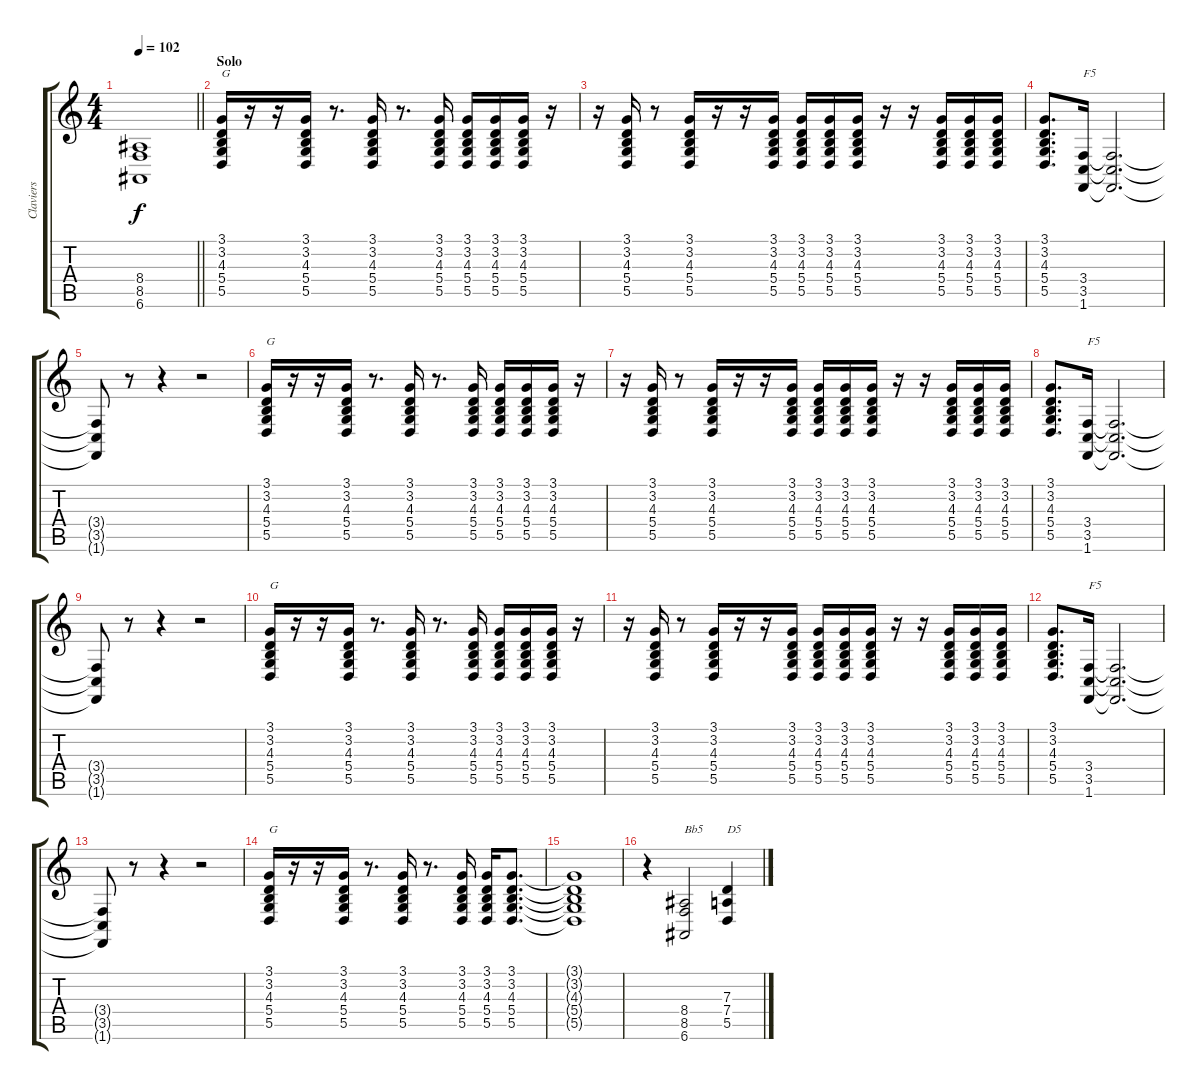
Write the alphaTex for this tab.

\track ("Claviers" "Claviers") {instrument electricgrandpiano}
\staff {score tabs}
\tuning (E4 B3 G3 D3 A2 E2) {hide}
\ts (4 4)
\tempo 102
\clef g2
\barLineRight lightlight
\ks c
(8.4{t} 8.5{t} 6.6{t}).1{dy f} |
\section ("" "Solo")
(3.1 3.2 4.3 5.4 5.5).16{txt "G"} r.16 r.16 (3.1 3.2 4.3 5.4 5.5).16 r.8{d} (3.1 3.2 4.3 5.4 5.5).16 r.8{d} (3.1 3.2 4.3 5.4 5.5).16 (3.1 3.2 4.3 5.4 5.5).16 (3.1 3.2 4.3 5.4 5.5).16 (3.1 3.2 4.3 5.4 5.5).16 r.16 |
r.16 (3.1 3.2 4.3 5.4 5.5).16 r.8 (3.1 3.2 4.3 5.4 5.5).16 r.16 r.16 (3.1 3.2 4.3 5.4 5.5).16 (3.1 3.2 4.3 5.4 5.5).16 (3.1 3.2 4.3 5.4 5.5).16 (3.1 3.2 4.3 5.4 5.5).16 r.16 r.16 (3.1 3.2 4.3 5.4 5.5).16 (3.1 3.2 4.3 5.4 5.5).16 (3.1 3.2 4.3 5.4 5.5).16 |
(3.1 3.2 4.3 5.4 5.5).8{d} (3.4 3.5 1.6).16{txt "F5"} (3.4{t} 3.5{t} 1.6{t}).2{d} |
(3.4{t} 3.5{t} 1.6{t}).8 r.8 r.4 r.2 |
(3.1 3.2 4.3 5.4 5.5).16{txt "G"} r.16 r.16 (3.1 3.2 4.3 5.4 5.5).16 r.8{d} (3.1 3.2 4.3 5.4 5.5).16 r.8{d} (3.1 3.2 4.3 5.4 5.5).16 (3.1 3.2 4.3 5.4 5.5).16 (3.1 3.2 4.3 5.4 5.5).16 (3.1 3.2 4.3 5.4 5.5).16 r.16 |
r.16 (3.1 3.2 4.3 5.4 5.5).16 r.8 (3.1 3.2 4.3 5.4 5.5).16 r.16 r.16 (3.1 3.2 4.3 5.4 5.5).16 (3.1 3.2 4.3 5.4 5.5).16 (3.1 3.2 4.3 5.4 5.5).16 (3.1 3.2 4.3 5.4 5.5).16 r.16 r.16 (3.1 3.2 4.3 5.4 5.5).16 (3.1 3.2 4.3 5.4 5.5).16 (3.1 3.2 4.3 5.4 5.5).16 |
(3.1 3.2 4.3 5.4 5.5).8{d} (3.4 3.5 1.6).16{txt "F5"} (3.4{t} 3.5{t} 1.6{t}).2{d} |
(3.4{t} 3.5{t} 1.6{t}).8 r.8 r.4 r.2 |
(3.1 3.2 4.3 5.4 5.5).16{txt "G"} r.16 r.16 (3.1 3.2 4.3 5.4 5.5).16 r.8{d} (3.1 3.2 4.3 5.4 5.5).16 r.8{d} (3.1 3.2 4.3 5.4 5.5).16 (3.1 3.2 4.3 5.4 5.5).16 (3.1 3.2 4.3 5.4 5.5).16 (3.1 3.2 4.3 5.4 5.5).16 r.16 |
r.16 (3.1 3.2 4.3 5.4 5.5).16 r.8 (3.1 3.2 4.3 5.4 5.5).16 r.16 r.16 (3.1 3.2 4.3 5.4 5.5).16 (3.1 3.2 4.3 5.4 5.5).16 (3.1 3.2 4.3 5.4 5.5).16 (3.1 3.2 4.3 5.4 5.5).16 r.16 r.16 (3.1 3.2 4.3 5.4 5.5).16 (3.1 3.2 4.3 5.4 5.5).16 (3.1 3.2 4.3 5.4 5.5).16 |
(3.1 3.2 4.3 5.4 5.5).8{d} (3.4 3.5 1.6).16{txt "F5"} (3.4{t} 3.5{t} 1.6{t}).2{d} |
(3.4{t} 3.5{t} 1.6{t}).8 r.8 r.4 r.2 |
(3.1 3.2 4.3 5.4 5.5).16{txt "G"} r.16 r.16 (3.1 3.2 4.3 5.4 5.5).16 r.8{d} (3.1 3.2 4.3 5.4 5.5).16 r.8{d} (3.1 3.2 4.3 5.4 5.5).16 (3.1 3.2 4.3 5.4 5.5).16 (3.1 3.2 4.3 5.4 5.5).8{d} |
(3.1{t} 3.2{t} 4.3{t} 5.4{t} 5.5{t}).1 |
r.4 (8.4 8.5 6.6).2{txt "Bb5"} (7.3 7.4 5.5).4{txt "D5"}
